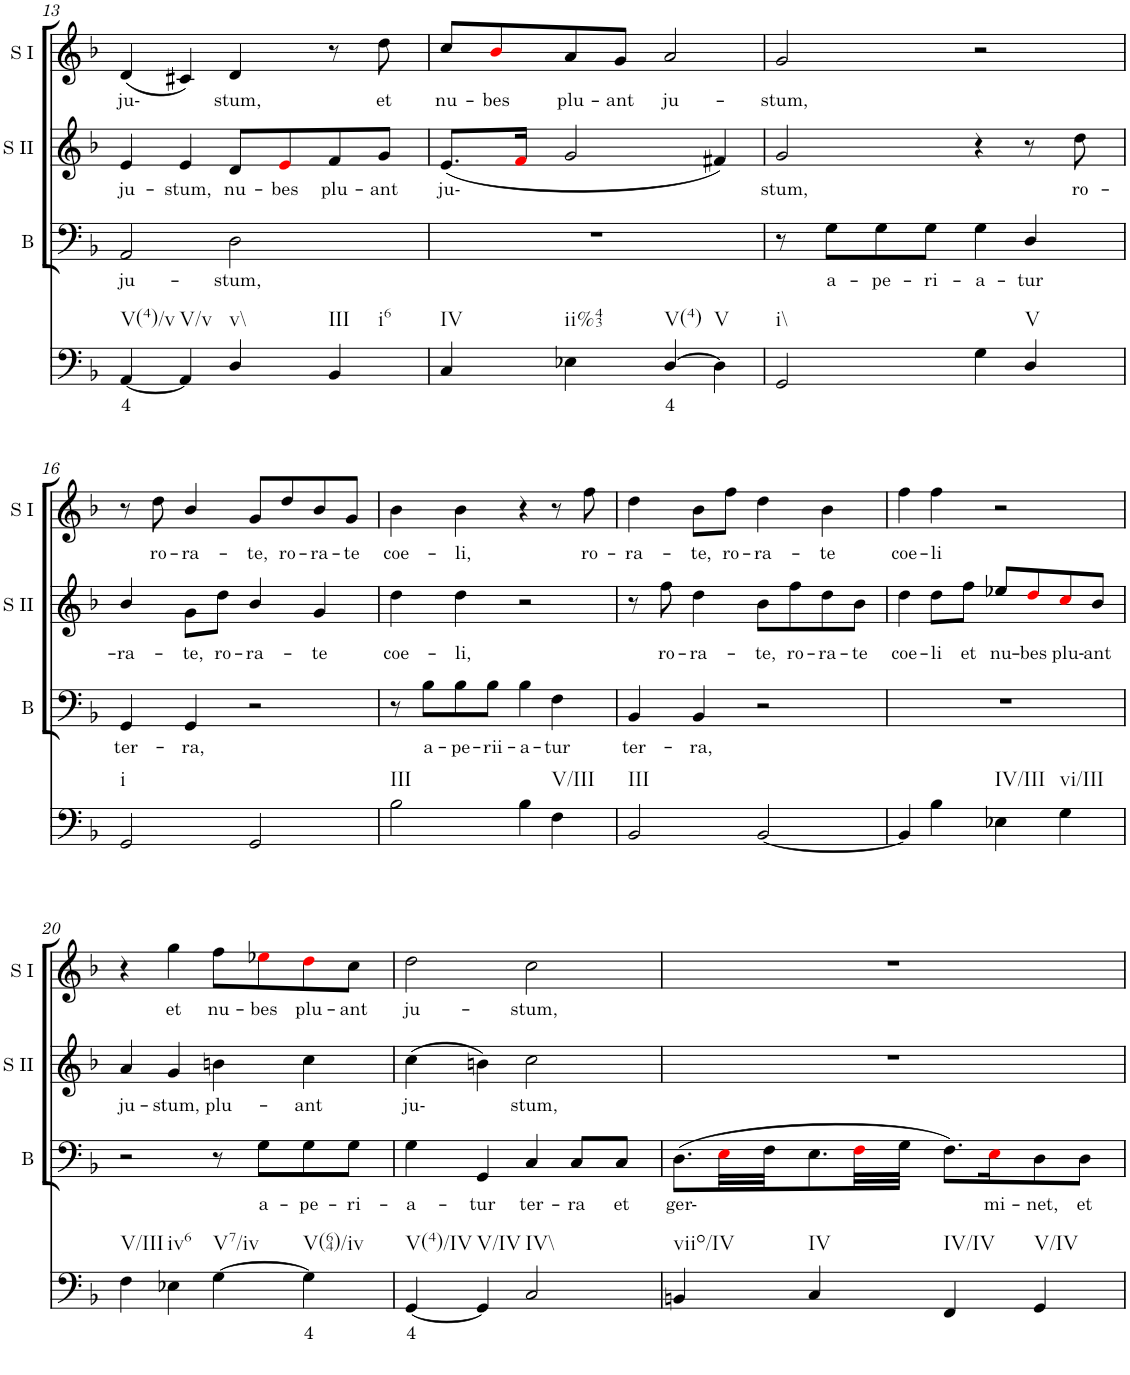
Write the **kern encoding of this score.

**kern	**text	**kern	**text	**kern	**text	**kern	**text
*part4	*part4	*part3	*part3	*part2	*part2	*part1	*part1
*staff4	*staff4	*staff3	*staff3	*staff2	*staff2	*staff1	*staff1
*I"Continuo	*	*I"Bass	*	*I"Soprano II	*	*I"Soprano I	*
*	*	*I'B	*	*I'S II	*	*I'S I	*
!!LO:PB:g=z
*clefF4	*	*clefF4	*	*clefF4	*	*clefG2	*
*k[b-]	*	*k[b-]	*	*k[b-]	*	*k[b-]	*
*	*	*	*	*M4/4	*	*M4/4	*
=13	=13	=13	=13	=13	=13	=13	=13
!LO:TX:b:t=V(4)/v	!	!	!	!	!	!	!
!	!LO:LY:b	!	!LO:LY:b	!	!LO:LY:b	!	!LO:LY:b
[4AA/	4	2AA/	ju-	4e/	ju-	(4d/	ju-
!LO:TX:b:t=V/v	!	!	!	!	!	!	!
!	!	!	!	!	!LO:LY:b	!	!
4AA/]	.	.	.	4e/	stum,	4c#X/)	.
!LO:TX:b:t=v\\	!	!	!	!	!	!	!
!	!	!	!LO:LY:b	!	!LO:LY:b	!	!LO:LY:b
4D/	.	2D\	stum,	8d/L	nu-	4d/	stum,
!	!	!	!	!	!LO:LY:b	!	!
.	.	.	.	8ei/	bes	.	.
!LO:TX:b:t=III	!	!	!	!	!	!	!
!LO:TX:b:t=i6	!	!	!	!	!	!	!
!	!	!	!	!	!LO:LY:b	!	!
4BB-/	.	.	.	8f/	plu-	8r	.
!	!	!	!	!	!LO:LY:b	!	!LO:LY:b
.	.	.	.	8g/J	ant	8dd\	et
=14	=14	=14	=14	=14	=14	=14	=14
!LO:TX:b:t=IV	!	!	!	!	!	!	!
!	!	!	!	!	!LO:LY:b	!	!LO:LY:b
4C/	.	1r	.	(8.e/L	ju-	8cc/L	nu-
!	!	!	!	!	!	!	!LO:LY:b
.	.	.	.	.	.	8b-i/	bes
.	.	.	.	16fi/Jk	.	.	.
!LO:TX:b:t=ii%43	!	!	!	!	!	!	!
!	!	!	!	!	!	!	!LO:LY:b
4E-X\	.	.	.	2g/	.	8a/	plu-
!	!	!	!	!	!	!	!LO:LY:b
.	.	.	.	.	.	8g/J	ant
!LO:TX:b:t=V(4)	!	!	!	!	!	!	!
!	!LO:LY:b	!	!	!	!	!	!LO:LY:b
[4D/	4	.	.	.	.	2a/	ju-
!LO:TX:b:t=V	!	!	!	!	!	!	!
4D\]	.	.	.	4f#X/)	.	.	.
=15	=15	=15	=15	=15	=15	=15	=15
!LO:TX:b:t=i\\	!	!	!	!	!	!	!
!	!	!	!	!	!LO:LY:b	!	!LO:LY:b
2GG/	.	8r	.	2g/	stum,	2g/	stum,
!	!	!	!LO:LY:b	!	!	!	!
.	.	8G\L	a-	.	.	.	.
!	!	!	!LO:LY:b	!	!	!	!
.	.	8G\	pe-	.	.	.	.
!	!	!	!LO:LY:b	!	!	!	!
.	.	8G\J	ri-	.	.	.	.
!	!	!	!LO:LY:b	!	!	!	!
4G\	.	4G\	a-	4r	.	2r	.
!LO:TX:b:t=V	!	!	!	!	!	!	!
!	!	!	!LO:LY:b	!	!	!	!
4D/	.	4D/	tur	8r	.	.	.
!	!	!	!	!	!LO:LY:b	!	!
.	.	.	.	8dd\	ro-	.	.
!!LO:LB:g=z
=16	=16	=16	=16	=16	=16	=16	=16
!LO:TX:b:t=i	!	!	!	!	!	!	!
!	!	!	!LO:LY:b	!	!LO:LY:b	!	!
2GG/	.	4GG/	ter-	4b-/	ra-	8r	.
!	!	!	!	!	!	!	!LO:LY:b
.	.	.	.	.	.	8dd\	ro-
!	!	!	!LO:LY:b	!	!LO:LY:b	!	!LO:LY:b
.	.	4GG/	ra,	8g\L	te,	4b-/	ra-
!	!	!	!	!	!LO:LY:b	!	!
.	.	.	.	8dd\J	ro-	.	.
!	!	!	!	!	!LO:LY:b	!	!LO:LY:b
2GG/	.	2r	.	4b-/	ra-	8g/L	te,
!	!	!	!	!	!	!	!LO:LY:b
.	.	.	.	.	.	8dd/	ro-
!	!	!	!	!	!LO:LY:b	!	!LO:LY:b
.	.	.	.	4g/	te	8b-/	ra-
!	!	!	!	!	!	!	!LO:LY:b
.	.	.	.	.	.	8g/J	te
=17	=17	=17	=17	=17	=17	=17	=17
!LO:TX:b:t=III	!	!	!	!	!	!	!
!	!	!	!	!	!LO:LY:b	!	!LO:LY:b
2B-\	.	8r	.	4dd\	coe-	4b-\	coe-
!	!	!	!LO:LY:b	!	!	!	!
.	.	8B-\L	a-	.	.	.	.
!	!	!	!LO:LY:b	!	!LO:LY:b	!	!LO:LY:b
.	.	8B-\	pe-	4dd\	li,	4b-\	li,
!	!	!	!LO:LY:b	!	!	!	!
.	.	8B-\J	rii-	.	.	.	.
!	!	!	!LO:LY:b	!	!	!	!
4B-\	.	4B-\	a-	2r	.	4r	.
!LO:TX:b:t=V/III	!	!	!	!	!	!	!
!	!	!	!LO:LY:b	!	!	!	!
4F\	.	4F\	tur	.	.	8r	.
!	!	!	!	!	!	!	!LO:LY:b
.	.	.	.	.	.	8ff\	ro-
=18	=18	=18	=18	=18	=18	=18	=18
!LO:TX:b:t=III	!	!	!	!	!	!	!
!	!	!	!LO:LY:b	!	!	!	!LO:LY:b
2BB-/	.	4BB-/	ter-	8r	.	4dd\	ra-
!	!	!	!	!	!LO:LY:b	!	!
.	.	.	.	8ff\	ro-	.	.
!	!	!	!LO:LY:b	!	!LO:LY:b	!	!LO:LY:b
.	.	4BB-/	ra,	4dd\	ra-	8b-\L	te,
!	!	!	!	!	!	!	!LO:LY:b
.	.	.	.	.	.	8ff\J	ro-
!	!	!	!	!	!LO:LY:b	!	!LO:LY:b
[2BB-/	.	2r	.	8b-\L	te,	4dd\	ra-
!	!	!	!	!	!LO:LY:b	!	!
.	.	.	.	8ff\	ro-	.	.
!	!	!	!	!	!LO:LY:b	!	!LO:LY:b
.	.	.	.	8dd\	ra-	4b-\	te
!	!	!	!	!	!LO:LY:b	!	!
.	.	.	.	8b-\J	te	.	.
=19	=19	=19	=19	=19	=19	=19	=19
!	!	!	!	!	!LO:LY:b	!	!LO:LY:b
4BB-/]	.	1r	.	4dd\	coe-	4ff\	coe-
!	!	!	!	!	!LO:LY:b	!	!LO:LY:b
4B-\	.	.	.	8dd\L	li	4ff\	li
!	!	!	!	!	!LO:LY:b	!	!
.	.	.	.	8ff\J	et	.	.
!LO:TX:b:t=IV/III	!	!	!	!	!	!	!
!	!	!	!	!	!LO:LY:b	!	!
4E-X\	.	.	.	8ee-X/L	nu-	2r	.
!	!	!	!	!	!LO:LY:b	!	!
.	.	.	.	8ddi/	bes	.	.
!LO:TX:b:t=vi/III	!	!	!	!	!	!	!
!	!	!	!	!	!LO:LY:b	!	!
4G\	.	.	.	8cci/	plu-	.	.
!	!	!	!	!	!LO:LY:b	!	!
.	.	.	.	8b-/J	ant	.	.
!!LO:LB:g=z
=20	=20	=20	=20	=20	=20	=20	=20
!LO:TX:b:t=V/III	!	!	!	!	!	!	!
!	!	!	!	!	!LO:LY:b	!	!
4F\	.	2r	.	4a/	ju-	4r	.
!LO:TX:b:t=iv6	!	!	!	!	!	!	!
!	!	!	!	!	!LO:LY:b	!	!LO:LY:b
4E-X\	.	.	.	4g/	stum,	4gg\	et
!LO:TX:b:t=V7/iv	!	!	!	!	!	!	!
!	!	!	!	!	!LO:LY:b	!	!LO:LY:b
[4G\	.	8r	.	4bn\	plu-	8ff\L	nu-
!	!	!	!LO:LY:b	!	!	!	!LO:LY:b
.	.	8G\L	a-	.	.	8ee-Xi\	bes
!LO:TX:b:t=V(64)/iv	!	!	!	!	!	!	!
!	!LO:LY:b	!	!LO:LY:b	!	!LO:LY:b	!	!LO:LY:b
4G\]	4	8G\	pe-	4cc\	ant	8ddi\	plu-
!	!	!	!LO:LY:b	!	!	!	!LO:LY:b
.	.	8G\J	ri-	.	.	8cc\J	ant
=21	=21	=21	=21	=21	=21	=21	=21
!LO:TX:b:t=V(4)/IV	!	!	!	!	!	!	!
!	!LO:LY:b	!	!LO:LY:b	!	!LO:LY:b	!	!LO:LY:b
[4GG/	4	4G\	a-	(4cc\	ju-	2dd\	ju-
!LO:TX:b:t=V/IV	!	!	!	!	!	!	!
!	!	!	!LO:LY:b	!	!	!	!
4GG/]	.	4GG/	tur	4bn\)	.	.	.
!LO:TX:b:t=IV\\	!	!	!	!	!	!	!
!	!	!	!LO:LY:b	!	!LO:LY:b	!	!LO:LY:b
2C/	.	4C/	ter-	2cc\	stum,	2cc\	stum,
!	!	!	!LO:LY:b	!	!	!	!
.	.	8C/L	ra	.	.	.	.
!	!	!	!LO:LY:b	!	!	!	!
.	.	8C/J	et	.	.	.	.
=22	=22	=22	=22	=22	=22	=22	=22
!LO:TX:b:t=viio/IV	!	!	!	!	!	!	!
!	!	!	!LO:LY:b	!	!	!	!
4BBn/	.	(8.D\L	ger-	1r	.	1r	.
.	.	32Ei\LL	.	.	.	.	.
.	.	32F\JJ	.	.	.	.	.
!LO:TX:b:t=IV	!	!	!	!	!	!	!
4C/	.	8.E\	.	.	.	.	.
.	.	32Fi\LL	.	.	.	.	.
.	.	32G\JJJ	.	.	.	.	.
!LO:TX:b:t=IV/IV	!	!	!	!	!	!	!
4FF/	.	8.F\L)	.	.	.	.	.
!	!	!	!LO:LY:b	!	!	!	!
.	.	16Ei\K	mi-	.	.	.	.
!LO:TX:b:t=V/IV	!	!	!	!	!	!	!
!	!	!	!LO:LY:b	!	!	!	!
4GG/	.	8D\	net,	.	.	.	.
!	!	!	!LO:LY:b	!	!	!	!
.	.	8D\J	et	.	.	.	.
=	=	=	=	=	=	=	=
*-	*-	*-	*-	*-	*-	*-	*-
